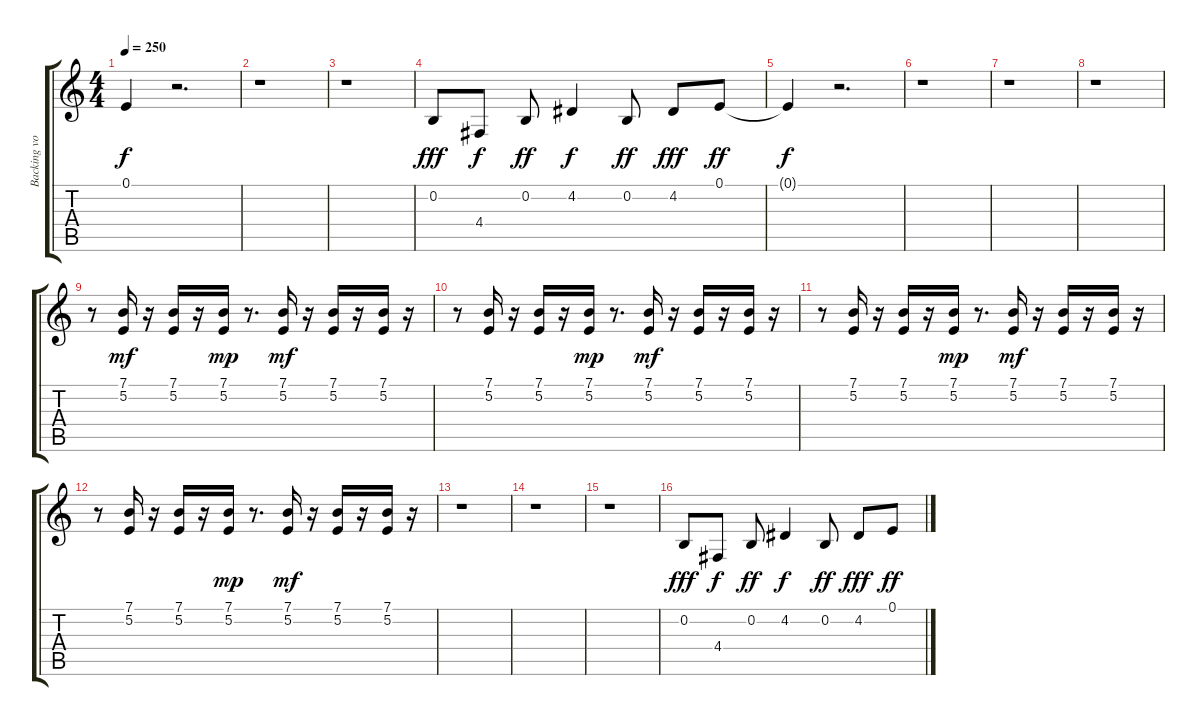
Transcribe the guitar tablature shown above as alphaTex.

\track ("Backing vocals" "Backing vo") {instrument voiceoohs}
\staff {score tabs}
\tuning (E4 B3 G3 D3 A2 E2) {hide}
\ts (4 4)
\tempo 250
\clef g2
\ks c
0.1{t}.4{dy f} r.2{d} |
r.1 |
r.1 |
0.2.8{dy fff} 4.4.8{dy f} 0.2.8{dy ff} 4.2.4{dy f} 0.2.8{dy ff} 4.2.8{dy fff} 0.1.8{dy ff} |
0.1{t}.4{dy f} r.2{d} |
r.1 |
r.1 |
r.1 |
r.8 (7.1 5.2).16{dy mf} r.16 (7.1 5.2).16 r.16 (7.1 5.2).16{dy mp} r.8{d} (7.1 5.2).16{dy mf} r.16 (7.1 5.2).16 r.16 (7.1 5.2).16 r.16 |
r.8 (7.1 5.2).16 r.16 (7.1 5.2).16 r.16 (7.1 5.2).16{dy mp} r.8{d} (7.1 5.2).16{dy mf} r.16 (7.1 5.2).16 r.16 (7.1 5.2).16 r.16 |
r.8 (7.1 5.2).16 r.16 (7.1 5.2).16 r.16 (7.1 5.2).16{dy mp} r.8{d} (7.1 5.2).16{dy mf} r.16 (7.1 5.2).16 r.16 (7.1 5.2).16 r.16 |
r.8 (7.1 5.2).16 r.16 (7.1 5.2).16 r.16 (7.1 5.2).16{dy mp} r.8{d} (7.1 5.2).16{dy mf} r.16 (7.1 5.2).16 r.16 (7.1 5.2).16 r.16 |
r.1 |
r.1 |
r.1 |
0.2.8{dy fff} 4.4.8{dy f} 0.2.8{dy ff} 4.2.4{dy f} 0.2.8{dy ff} 4.2.8{dy fff} 0.1.8{dy ff}
